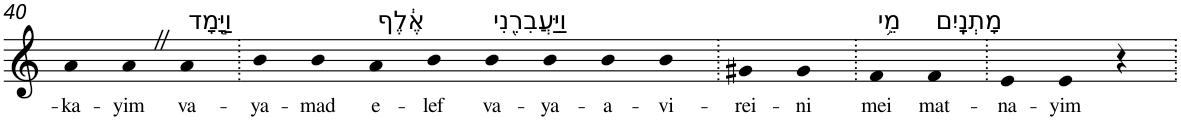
**kern	**text
*part1	*part1
*staff1	*staff1
*I"Piano	*
*I'Pno	*
!!LO:PB:g=z
*clefG2	*
*k[]	*
=40	=40
!	!LO:LY:b
4a	-ka-
!	!LO:LY:b
4aZ	-yim
!LO:TX:a:t=וַיָּ֣מָד	!
!	!LO:LY:b
4a	va-
=41.	=41.
!	!LO:LY:b
4b	-ya-
!	!LO:LY:b
4b	-mad
!LO:TX:a:t=אֶ֔לֶף	!
!	!LO:LY:b
4a	e-
!	!LO:LY:b
4b	-lef
!LO:TX:a:t=וַיַּעֲבִרֵ֖נִי	!
!	!LO:LY:b
4b	va-
!	!LO:LY:b
4b	-ya-
!	!LO:LY:b
4b	-a-
!	!LO:LY:b
4b	-vi-
=42.	=42.
!	!LO:LY:b
4g#X	-rei-
!	!LO:LY:b
4g#	-ni
=43.	=43.
!LO:TX:a:t=מֵ֥י	!
!	!LO:LY:b
4f	mei
!LO:TX:a:t=מָתְנָֽיִם	!
!	!LO:LY:b
4f	mat-
=44.	=44.
!	!LO:LY:b
4e	-na-
!	!LO:LY:b
4e	-yim
4r	.
=.	=.
*-	*-
